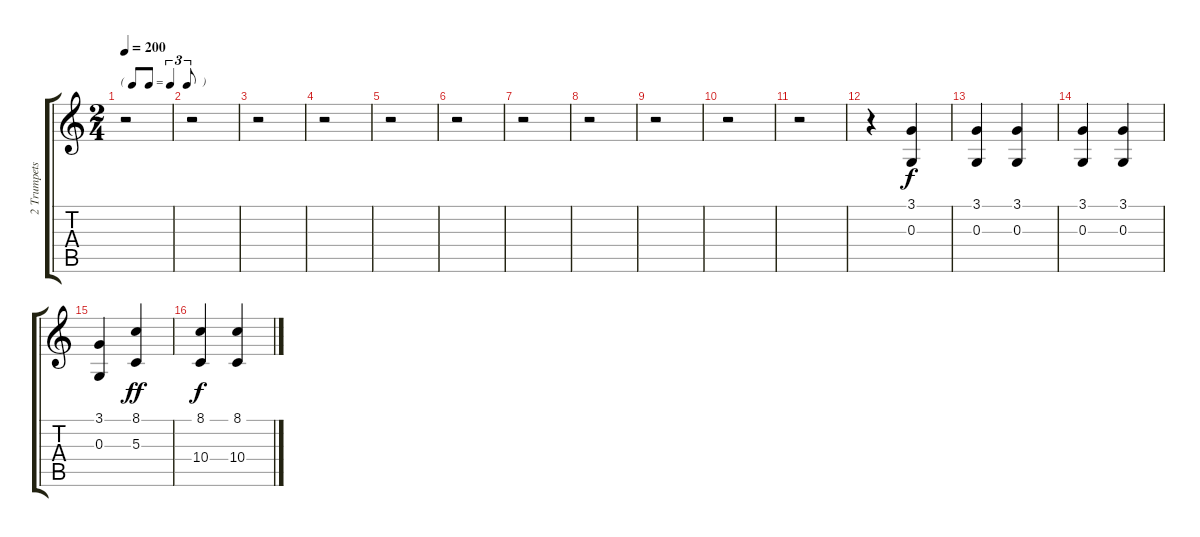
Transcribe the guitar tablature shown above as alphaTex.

\track ("2 Trumpets in C" "2 Trumpets") {instrument trumpet}
\staff {score tabs}
\tuning (E4 B3 G3 D3 A2 E2) {hide}
\ts (2 4)
\tf triplet8th
\tempo 200
\clef g2
\ks c
r.2{dy f} |
r.2 |
r.2 |
r.2 |
r.2 |
r.2 |
r.2 |
r.2 |
r.2 |
r.2 |
r.2 |
r.4 (3.1 0.3).4 |
(3.1 0.3).4 (3.1 0.3).4 |
(3.1 0.3).4 (3.1 0.3).4 |
(3.1 0.3).4 (8.1 5.3).4{dy ff} |
(8.1 10.4).4{dy f} (8.1 10.4).4
